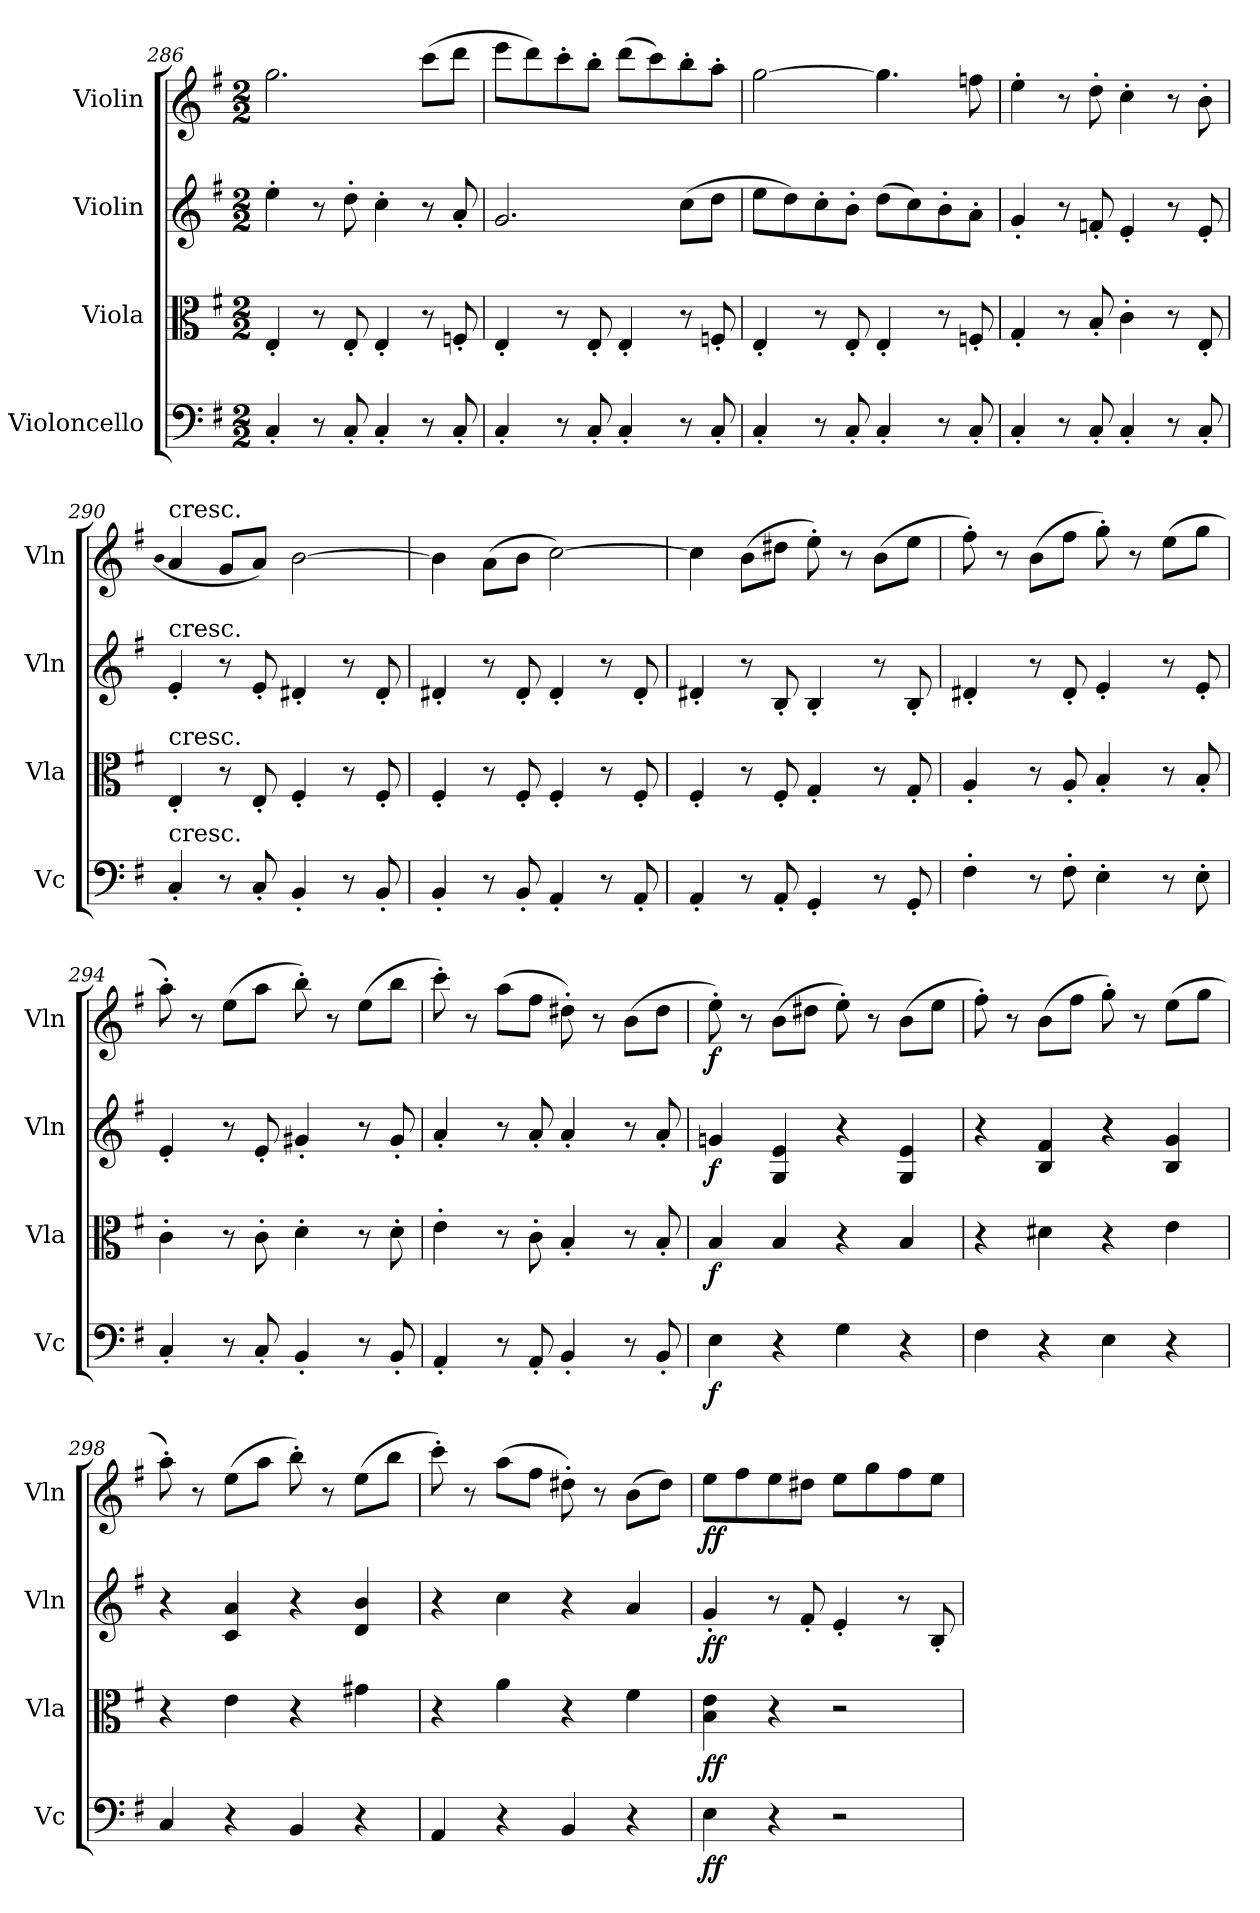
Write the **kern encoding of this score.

**kern	**dynam	**kern	**dynam	**kern	**dynam	**kern	**dynam
*part4	*part4	*part3	*part3	*part2	*part2	*part1	*part1
*staff4	*staff4	*staff3	*staff3	*staff2	*staff2	*staff1	*staff1
*I"Violoncello	*	*I"Viola	*	*I"Violin	*	*I"Violin	*
*I'Vc	*	*I'Vla	*	*I'Vln	*	*I'Vln	*
*clefF4	*	*clefC3	*	*clefG2	*	*clefG2	*
*k[f#]	*	*k[f#]	*	*k[f#]	*	*k[f#]	*
*e:	*	*e:	*	*e:	*	*e:	*
*M2/2	*	*M2/2	*	*M2/2	*	*M2/2	*
=286	=286	=286	=286	=286	=286	=286	=286
4C'/	.	4E'/	.	4ee'\	.	2.gg\	.
8r	.	8r	.	8r	.	.	.
8C'/	.	8E'/	.	8dd'\	.	.	.
4C'/	.	4E'/	.	4cc'\	.	.	.
8r	.	8r	.	8r	.	(8ccc\L	.
8C'/	.	8Fn'/	.	8a'/	.	8ddd\J	.
=287	=287	=287	=287	=287	=287	=287	=287
4C'/	.	4E'/	.	2.g/	.	8eee\L	.
.	.	.	.	.	.	8ddd\)	.
8r	.	8r	.	.	.	8ccc'\	.
8C'/	.	8E'/	.	.	.	8bb'\J	.
4C'/	.	4E'/	.	.	.	(8ddd\L	.
.	.	.	.	.	.	8ccc\)	.
8r	.	8r	.	(8cc\L	.	8bb'\	.
8C'/	.	8Fn'/	.	8dd\J	.	8aa'\J	.
=288	=288	=288	=288	=288	=288	=288	=288
4C'/	.	4E'/	.	8ee\L	.	[2gg\	.
.	.	.	.	8dd\)	.	.	.
8r	.	8r	.	8cc'\	.	.	.
8C'/	.	8E'/	.	8b'\J	.	.	.
4C'/	.	4E'/	.	(8dd\L	.	4.gg\]	.
.	.	.	.	8cc\)	.	.	.
8r	.	8r	.	8b'\	.	.	.
8C'/	.	8Fn'/	.	8a'\J	.	8ffn\	.
=289	=289	=289	=289	=289	=289	=289	=289
4C'/	.	4G'/	.	4g'/	.	4ee'\	.
8r	.	8r	.	8r	.	8r	.
8C'/	.	8B'/	.	8fn'/	.	8dd'\	.
4C'/	.	4c'\	.	4e'/	.	4cc'\	.
8r	.	8r	.	8r	.	8r	.
8C'/	.	8E'/	.	8e'/	.	8b'\	.
=290	=290	=290	=290	=290	=290	=290	=290
.	.	.	.	.	.	(qb	.
!	!	!	!	!	!	!LO:TX:t=cresc.	!
!	!	!	!	!LO:TX:t=cresc.	!	!	!
!	!	!LO:TX:t=cresc.	!	!	!	!	!
!LO:TX:t=cresc.	!	!	!	!	!	!	!
4C'/	.	4E'/	.	4e'/	.	4a/	.
8r	.	8r	.	8r	.	8g/L	.
8C'/	.	8E'/	.	8e'/	.	8a/J)	.
4BB'/	.	4F#'/	.	4d#X'/	.	[2b\	.
8r	.	8r	.	8r	.	.	.
8BB'/	.	8F#'/	.	8d#'/	.	.	.
=291	=291	=291	=291	=291	=291	=291	=291
4BB'/	.	4F#'/	.	4d#X'/	.	4b\]	.
8r	.	8r	.	8r	.	(8a\L	.
8BB'/	.	8F#'/	.	8d#'/	.	8b\J	.
4AA'/	.	4F#'/	.	4d#'/	.	[2cc\)	.
8r	.	8r	.	8r	.	.	.
8AA'/	.	8F#'/	.	8d#'/	.	.	.
=292	=292	=292	=292	=292	=292	=292	=292
4AA'/	.	4F#'/	.	4d#X'/	.	4cc\]	.
8r	.	8r	.	8r	.	(8b\L	.
8AA'/	.	8F#'/	.	8B'/	.	8dd#X\J	.
4GG'/	.	4G'/	.	4B'/	.	8ee'\)	.
.	.	.	.	.	.	8r	.
8r	.	8r	.	8r	.	(8b\L	.
8GG'/	.	8G'/	.	8B'/	.	8ee\J	.
=293	=293	=293	=293	=293	=293	=293	=293
4F#'\	.	4A'/	.	4d#X'/	.	8ff#'\)	.
.	.	.	.	.	.	8r	.
8r	.	8r	.	8r	.	(8b\L	.
8F#'\	.	8A'/	.	8d#'/	.	8ff#\J	.
4E'\	.	4B'/	.	4e'/	.	8gg'\)	.
.	.	.	.	.	.	8r	.
8r	.	8r	.	8r	.	(8ee\L	.
8E'\	.	8B'/	.	8e'/	.	8gg\J	.
=294	=294	=294	=294	=294	=294	=294	=294
4C'/	.	4c'\	.	4e'/	.	8aa'\)	.
.	.	.	.	.	.	8r	.
8r	.	8r	.	8r	.	(8ee\L	.
8C'/	.	8c'\	.	8e'/	.	8aa\J	.
4BB'/	.	4d'\	.	4g#X'/	.	8bb'\)	.
.	.	.	.	.	.	8r	.
8r	.	8r	.	8r	.	(8ee\L	.
8BB'/	.	8d'\	.	8g#'/	.	8bb\J	.
=295	=295	=295	=295	=295	=295	=295	=295
4AA'/	.	4e'\	.	4a'/	.	8ccc'\)	.
.	.	.	.	.	.	8r	.
8r	.	8r	.	8r	.	(8aa\L	.
8AA'/	.	8c'\	.	8a'/	.	8ff#\J	.
4BB'/	.	4B'/	.	4a'/	.	8dd#X'\)	.
.	.	.	.	.	.	8r	.
8r	.	8r	.	8r	.	(8b\L	.
8BB'/	.	8B'/	.	8a'/	.	8dd#\J	.
=296	=296	=296	=296	=296	=296	=296	=296
4E\	f	4B/	f	4gn/	f	8ee'\)	f
.	.	.	.	.	.	8r	.
4r	.	4B/	.	4G/ 4e/	.	(8b\L	.
.	.	.	.	.	.	8dd#X\J	.
4G\	.	4r	.	4r	.	8ee'\)	.
.	.	.	.	.	.	8r	.
4r	.	4B/	.	4G/ 4e/	.	(8b\L	.
.	.	.	.	.	.	8ee\J	.
=297	=297	=297	=297	=297	=297	=297	=297
4F#\	.	4r	.	4r	.	8ff#'\)	.
.	.	.	.	.	.	8r	.
4r	.	4d#X\	.	4B/ 4f#/	.	(8b\L	.
.	.	.	.	.	.	8ff#\J	.
4E\	.	4r	.	4r	.	8gg'\)	.
.	.	.	.	.	.	8r	.
4r	.	4e\	.	4B/ 4g/	.	(8ee\L	.
.	.	.	.	.	.	8gg\J	.
=298	=298	=298	=298	=298	=298	=298	=298
4C/	.	4r	.	4r	.	8aa'\)	.
.	.	.	.	.	.	8r	.
4r	.	4e\	.	4c/ 4a/	.	(8ee\L	.
.	.	.	.	.	.	8aa\J	.
4BB/	.	4r	.	4r	.	8bb'\)	.
.	.	.	.	.	.	8r	.
4r	.	4g#X\	.	4d/ 4b/	.	(8ee\L	.
.	.	.	.	.	.	8bb\J	.
=299	=299	=299	=299	=299	=299	=299	=299
4AA/	.	4r	.	4r	.	8ccc'\)	.
.	.	.	.	.	.	8r	.
4r	.	4a\	.	4cc\	.	(8aa\L	.
.	.	.	.	.	.	8ff#\J	.
4BB/	.	4r	.	4r	.	8dd#X'\)	.
.	.	.	.	.	.	8r	.
4r	.	4f#\	.	4a/	.	(8b\L	.
.	.	.	.	.	.	8dd#\J)	.
=300	=300	=300	=300	=300	=300	=300	=300
4E\	ff	4B\ 4e\	ff	4g'/	ff	8ee\L	ff
.	.	.	.	.	.	8ff#\	.
4r	.	4r	.	8r	.	8ee\	.
.	.	.	.	8f#'/	.	8dd#X\J	.
2r	.	2r	.	4e'/	.	8ee\L	.
.	.	.	.	.	.	8gg\	.
.	.	.	.	8r	.	8ff#\	.
.	.	.	.	8B'/	.	8ee\J	.
=	=	=	=	=	=	=	=
*-	*-	*-	*-	*-	*-	*-	*-
